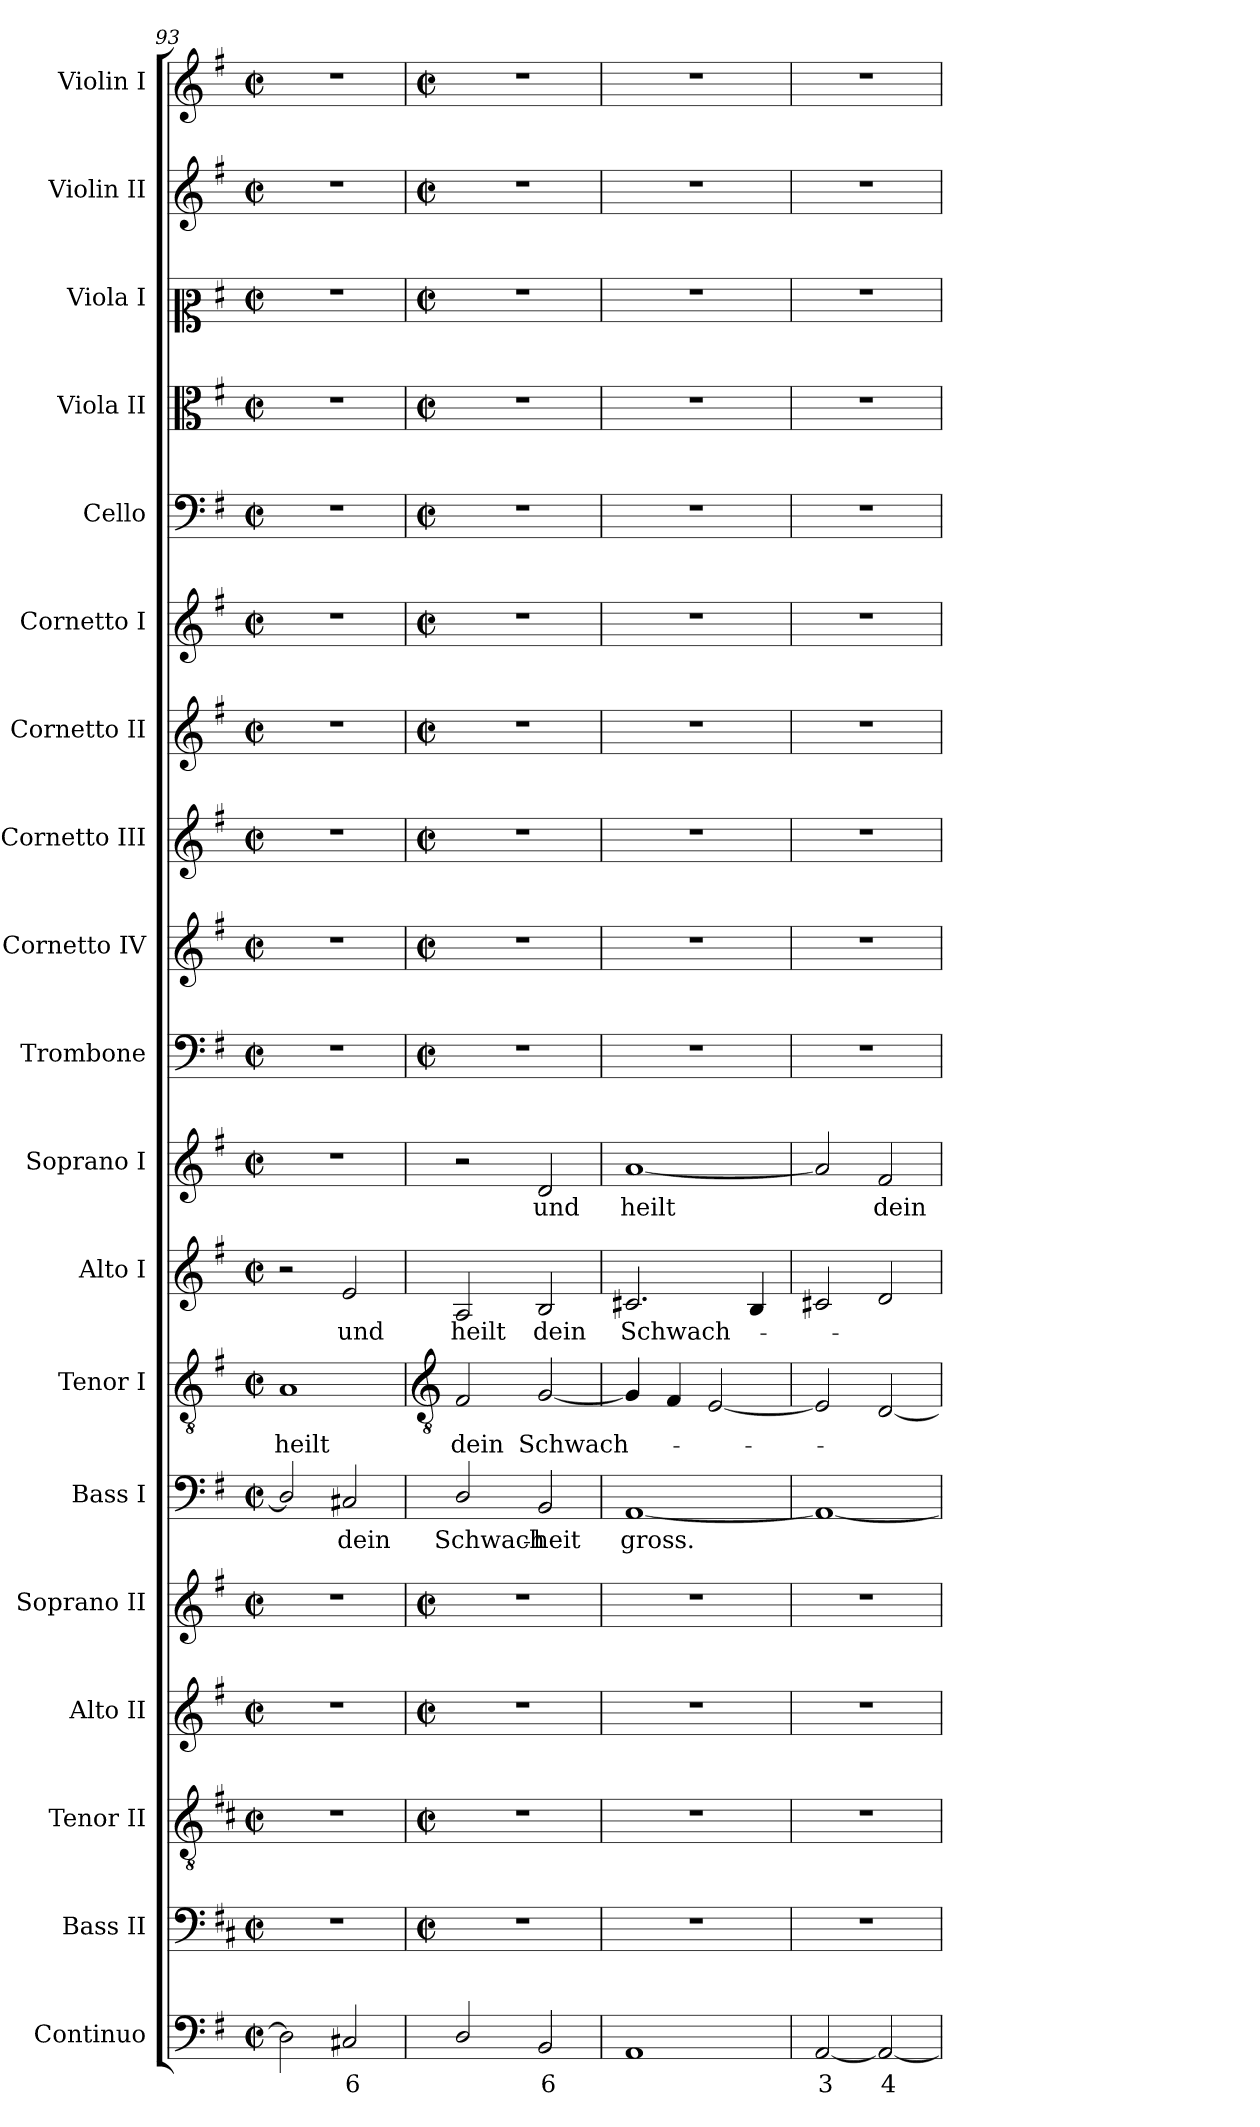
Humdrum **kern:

**kern	**text	**kern	**kern	**kern	**kern	**kern	**text	**kern	**text	**kern	**text	**kern	**text	**kern	**kern	**kern	**kern	**kern	**kern	**kern	**kern	**kern	**kern
*part19	*part19	*part18	*part17	*part16	*part15	*part14	*part14	*part13	*part13	*part12	*part12	*part11	*part11	*part10	*part9	*part8	*part7	*part6	*part5	*part4	*part3	*part2	*part1
*staff19	*staff19	*staff18	*staff17	*staff16	*staff15	*staff14	*staff14	*staff13	*staff13	*staff12	*staff12	*staff11	*staff11	*staff10	*staff9	*staff8	*staff7	*staff6	*staff5	*staff4	*staff3	*staff2	*staff1
*I"Continuo	*	*I"Bass II	*I"Tenor II	*I"Alto II	*I"Soprano II	*I"Bass I	*	*I"Tenor I	*	*I"Alto I	*	*I"Soprano I	*	*I"Trombone	*I"Cornetto IV	*I"Cornetto III	*I"Cornetto II	*I"Cornetto I	*I"Cello	*I"Viola II	*I"Viola I	*I"Violin II	*I"Violin I
*	*	*I'B II	*I'T II	*I'A II	*I'S II	*I'B I	*	*I'T I	*	*I'A I	*	*I'S I	*	*I'Tb	*I'Cn IV	*I'Cn III	*I'Cn II	*I'Cn I	*	*I'Vl II	*I'Vl I	*I'Vn II	*I'Vn I
*clefF4	*	*clefF4	*clefGv2	*clefG2	*clefG2	*clefF4	*	*clefGv2	*	*clefG2	*	*clefG2	*	*clefF4	*clefG2	*clefG2	*clefG2	*clefG2	*clefF4	*clefC3	*clefC2	*clefG2	*clefG2
*	*	*ITrd4c7	*ITrd4c7	*	*	*	*	*	*	*	*	*	*	*	*	*	*	*	*	*	*	*	*
*k[f#]	*	*k[f#]	*k[f#]	*k[f#]	*k[f#]	*k[f#]	*	*k[f#]	*	*k[f#]	*	*k[f#]	*	*k[f#]	*k[f#]	*k[f#]	*k[f#]	*k[f#]	*k[f#]	*k[f#]	*k[f#]	*k[f#]	*k[f#]
*G:	*	*G:	*G:	*G:	*G:	*G:	*	*G:	*	*G:	*	*G:	*	*G:	*G:	*G:	*G:	*G:	*G:	*G:	*G:	*G:	*G:
*M2/2	*	*M2/2	*M2/2	*M2/2	*M2/2	*M2/2	*	*M2/2	*	*M2/2	*	*M2/2	*	*M2/2	*M2/2	*M2/2	*M2/2	*M2/2	*M2/2	*M2/2	*M2/2	*M2/2	*M2/2
*met(c|)	*	*met(c|)	*met(c|)	*met(c|)	*met(c|)	*met(c|)	*	*met(c|)	*	*met(c|)	*	*met(c|)	*	*met(c|)	*met(c|)	*met(c|)	*met(c|)	*met(c|)	*met(c|)	*met(c|)	*met(c|)	*met(c|)	*met(c|)
=93	=93	=93	=93	=93	=93	=93	=93	=93	=93	=93	=93	=93	=93	=93	=93	=93	=93	=93	=93	=93	=93	=93	=93
!	!	!	!	!	!	!	!	!	!LO:LY:b	!	!	!	!	!	!	!	!	!	!	!	!	!	!
2D]	.	1r	1r	1r	1r	2D/]	.	1A	heilt	2r	.	1r	.	1r	1r	1r	1r	1r	1r	1r	1r	1r	1r
!	!LO:LY:b	!	!	!	!	!	!LO:LY:b	!	!	!	!LO:LY:b	!	!	!	!	!	!	!	!	!	!	!	!
2C#X	6	.	.	.	.	2C#X	dein	.	.	2e	und	.	.	.	.	.	.	.	.	.	.	.	.
!!LO:LB:g=z
=94	=94	=94	=94	=94	=94	=94	=94	=94	=94	=94	=94	=94	=94	=94	=94	=94	=94	=94	=94	=94	=94	=94	=94
*	*	*	*	*	*	*	*	*clefGv2	*	*	*	*	*	*	*	*	*	*	*	*	*	*	*
*	*	*M2/2	*M2/2	*M2/2	*M2/2	*	*	*	*	*	*	*	*	*M2/2	*M2/2	*M2/2	*M2/2	*M2/2	*M2/2	*M2/2	*M2/2	*M2/2	*M2/2
*	*	*met(c|)	*met(c|)	*met(c|)	*met(c|)	*	*	*	*	*	*	*	*	*met(c|)	*met(c|)	*met(c|)	*met(c|)	*met(c|)	*met(c|)	*met(c|)	*met(c|)	*met(c|)	*met(c|)
!	!	!	!	!	!	!	!LO:LY:b	!	!LO:LY:b	!	!LO:LY:b	!	!	!	!	!	!	!	!	!	!	!	!
2D/	.	1r	1r	1r	1r	2D/	Schwach-	2F#	dein	2A	heilt	2r	.	1r	1r	1r	1r	1r	1r	1r	1r	1r	1r
!	!LO:LY:b	!	!	!	!	!	!LO:LY:b	!	!LO:LY:b	!	!LO:LY:b	!	!LO:LY:b	!	!	!	!	!	!	!	!	!	!
2BB	6	.	.	.	.	2BB	-heit	[2G	Schwach-	2B	dein	2d	und	.	.	.	.	.	.	.	.	.	.
=95	=95	=95	=95	=95	=95	=95	=95	=95	=95	=95	=95	=95	=95	=95	=95	=95	=95	=95	=95	=95	=95	=95	=95
!	!	!	!	!	!	!	!LO:LY:b	!	!	!	!LO:LY:b	!	!LO:LY:b	!	!	!	!	!	!	!	!	!	!
1AA	.	1r	1r	1r	1r	[1AA	gross.	4G]	.	2.c#X	Schwach-	[1a	heilt	1r	1r	1r	1r	1r	1r	1r	1r	1r	1r
.	.	.	.	.	.	.	.	4F#	.	.	.	.	.	.	.	.	.	.	.	.	.	.	.
.	.	.	.	.	.	.	.	[2E	.	.	.	.	.	.	.	.	.	.	.	.	.	.	.
.	.	.	.	.	.	.	.	.	.	4B	.	.	.	.	.	.	.	.	.	.	.	.	.
=96	=96	=96	=96	=96	=96	=96	=96	=96	=96	=96	=96	=96	=96	=96	=96	=96	=96	=96	=96	=96	=96	=96	=96
!	!LO:LY:b	!	!	!	!	!	!	!	!	!	!	!	!	!	!	!	!	!	!	!	!	!	!
[2AA	3	1r	1r	1r	1r	1AA_	.	2E]	.	2c#X	.	2a]	.	1r	1r	1r	1r	1r	1r	1r	1r	1r	1r
!	!LO:LY:b	!	!	!	!	!	!	!	!	!	!	!	!LO:LY:b	!	!	!	!	!	!	!	!	!	!
2AA_	4	.	.	.	.	.	.	[2D	.	2d	.	2f#	dein	.	.	.	.	.	.	.	.	.	.
=	=	=	=	=	=	=	=	=	=	=	=	=	=	=	=	=	=	=	=	=	=	=	=
*-	*-	*-	*-	*-	*-	*-	*-	*-	*-	*-	*-	*-	*-	*-	*-	*-	*-	*-	*-	*-	*-	*-	*-
